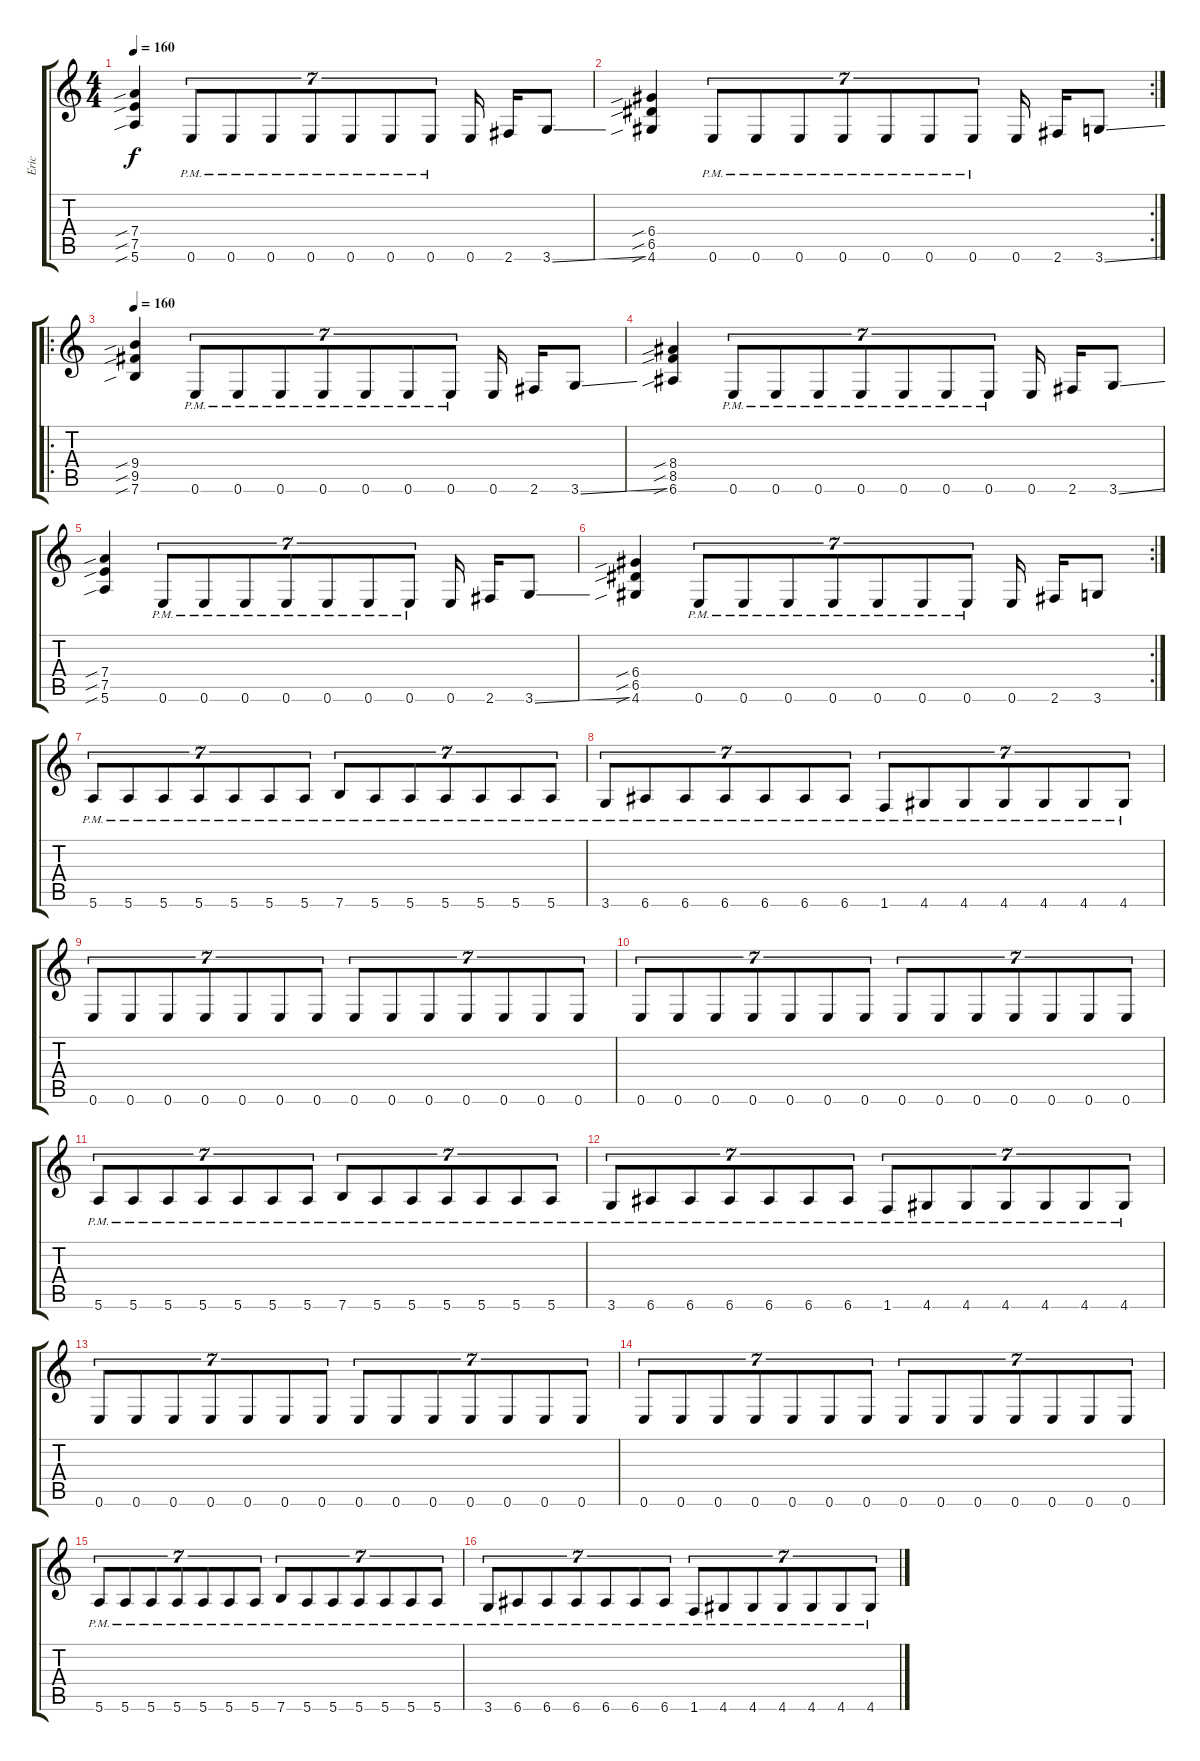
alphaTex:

\track ("Eric" "Eric") {instrument overdrivenguitar}
\staff {score tabs}
\tuning (E4 B3 G3 D3 A2 E2) {hide}
\ts (4 4)
\tempo 160
\clef g2
\ks c
(7.4{sib} 7.5{sib} 5.6{sib}).4{dy f} 0.6{pm}.8{tu (7 4)} 0.6{pm}.8{tu (7 4)} 0.6{pm}.8{tu (7 4)} 0.6{pm}.8{tu (7 4)} 0.6{pm}.8{tu (7 4)} 0.6{pm}.8{tu (7 4)} 0.6{pm}.8{tu (7 4)} 0.6.16 2.6.16 3.6{ss}.8 |
\rc 2
(6.4{sib} 6.5{sib} 4.6{sib}).4 0.6{pm}.8{tu (7 4)} 0.6{pm}.8{tu (7 4)} 0.6{pm}.8{tu (7 4)} 0.6{pm}.8{tu (7 4)} 0.6{pm}.8{tu (7 4)} 0.6{pm}.8{tu (7 4)} 0.6{pm}.8{tu (7 4)} 0.6.16 2.6.16 3.6{ss}.8 |
\ro
\tempo 160
(9.4{sib} 9.5{sib} 7.6{sib}).4 0.6{pm}.8{tu (7 4)} 0.6{pm}.8{tu (7 4)} 0.6{pm}.8{tu (7 4)} 0.6{pm}.8{tu (7 4)} 0.6{pm}.8{tu (7 4)} 0.6{pm}.8{tu (7 4)} 0.6{pm}.8{tu (7 4)} 0.6.16 2.6.16 3.6{ss}.8 |
(8.4{sib} 8.5{sib} 6.6{sib}).4 0.6{pm}.8{tu (7 4)} 0.6{pm}.8{tu (7 4)} 0.6{pm}.8{tu (7 4)} 0.6{pm}.8{tu (7 4)} 0.6{pm}.8{tu (7 4)} 0.6{pm}.8{tu (7 4)} 0.6{pm}.8{tu (7 4)} 0.6.16 2.6.16 3.6{ss}.8 |
(7.4{sib} 7.5{sib} 5.6{sib}).4 0.6{pm}.8{tu (7 4)} 0.6{pm}.8{tu (7 4)} 0.6{pm}.8{tu (7 4)} 0.6{pm}.8{tu (7 4)} 0.6{pm}.8{tu (7 4)} 0.6{pm}.8{tu (7 4)} 0.6{pm}.8{tu (7 4)} 0.6.16 2.6.16 3.6{ss}.8 |
\rc 2
(6.4{sib} 6.5{sib} 4.6{sib}).4 0.6{pm}.8{tu (7 4)} 0.6{pm}.8{tu (7 4)} 0.6{pm}.8{tu (7 4)} 0.6{pm}.8{tu (7 4)} 0.6{pm}.8{tu (7 4)} 0.6{pm}.8{tu (7 4)} 0.6{pm}.8{tu (7 4)} 0.6.16 2.6.16 3.6.8 |
5.6{pm}.8{tu (7 4)} 5.6{pm}.8{tu (7 4)} 5.6{pm}.8{tu (7 4)} 5.6{pm}.8{tu (7 4)} 5.6{pm}.8{tu (7 4)} 5.6{pm}.8{tu (7 4)} 5.6{pm}.8{tu (7 4)} 7.6{pm}.8{tu (7 4)} 5.6{pm}.8{tu (7 4)} 5.6{pm}.8{tu (7 4)} 5.6{pm}.8{tu (7 4)} 5.6{pm}.8{tu (7 4)} 5.6{pm}.8{tu (7 4)} 5.6{pm}.8{tu (7 4)} |
3.6{pm}.8{tu (7 4)} 6.6{pm}.8{tu (7 4)} 6.6{pm}.8{tu (7 4)} 6.6{pm}.8{tu (7 4)} 6.6{pm}.8{tu (7 4)} 6.6{pm}.8{tu (7 4)} 6.6{pm}.8{tu (7 4)} 1.6{pm}.8{tu (7 4)} 4.6{pm}.8{tu (7 4)} 4.6{pm}.8{tu (7 4)} 4.6{pm}.8{tu (7 4)} 4.6{pm}.8{tu (7 4)} 4.6{pm}.8{tu (7 4)} 4.6{pm}.8{tu (7 4)} |
0.6.8{tu (7 4)} 0.6.8{tu (7 4)} 0.6.8{tu (7 4)} 0.6.8{tu (7 4)} 0.6.8{tu (7 4)} 0.6.8{tu (7 4)} 0.6.8{tu (7 4)} 0.6.8{tu (7 4)} 0.6.8{tu (7 4)} 0.6.8{tu (7 4)} 0.6.8{tu (7 4)} 0.6.8{tu (7 4)} 0.6.8{tu (7 4)} 0.6.8{tu (7 4)} |
0.6.8{tu (7 4)} 0.6.8{tu (7 4)} 0.6.8{tu (7 4)} 0.6.8{tu (7 4)} 0.6.8{tu (7 4)} 0.6.8{tu (7 4)} 0.6.8{tu (7 4)} 0.6.8{tu (7 4)} 0.6.8{tu (7 4)} 0.6.8{tu (7 4)} 0.6.8{tu (7 4)} 0.6.8{tu (7 4)} 0.6.8{tu (7 4)} 0.6.8{tu (7 4)} |
5.6{pm}.8{tu (7 4)} 5.6{pm}.8{tu (7 4)} 5.6{pm}.8{tu (7 4)} 5.6{pm}.8{tu (7 4)} 5.6{pm}.8{tu (7 4)} 5.6{pm}.8{tu (7 4)} 5.6{pm}.8{tu (7 4)} 7.6{pm}.8{tu (7 4)} 5.6{pm}.8{tu (7 4)} 5.6{pm}.8{tu (7 4)} 5.6{pm}.8{tu (7 4)} 5.6{pm}.8{tu (7 4)} 5.6{pm}.8{tu (7 4)} 5.6{pm}.8{tu (7 4)} |
3.6{pm}.8{tu (7 4)} 6.6{pm}.8{tu (7 4)} 6.6{pm}.8{tu (7 4)} 6.6{pm}.8{tu (7 4)} 6.6{pm}.8{tu (7 4)} 6.6{pm}.8{tu (7 4)} 6.6{pm}.8{tu (7 4)} 1.6{pm}.8{tu (7 4)} 4.6{pm}.8{tu (7 4)} 4.6{pm}.8{tu (7 4)} 4.6{pm}.8{tu (7 4)} 4.6{pm}.8{tu (7 4)} 4.6{pm}.8{tu (7 4)} 4.6{pm}.8{tu (7 4)} |
0.6.8{tu (7 4)} 0.6.8{tu (7 4)} 0.6.8{tu (7 4)} 0.6.8{tu (7 4)} 0.6.8{tu (7 4)} 0.6.8{tu (7 4)} 0.6.8{tu (7 4)} 0.6.8{tu (7 4)} 0.6.8{tu (7 4)} 0.6.8{tu (7 4)} 0.6.8{tu (7 4)} 0.6.8{tu (7 4)} 0.6.8{tu (7 4)} 0.6.8{tu (7 4)} |
0.6.8{tu (7 4)} 0.6.8{tu (7 4)} 0.6.8{tu (7 4)} 0.6.8{tu (7 4)} 0.6.8{tu (7 4)} 0.6.8{tu (7 4)} 0.6.8{tu (7 4)} 0.6.8{tu (7 4)} 0.6.8{tu (7 4)} 0.6.8{tu (7 4)} 0.6.8{tu (7 4)} 0.6.8{tu (7 4)} 0.6.8{tu (7 4)} 0.6.8{tu (7 4)} |
5.6{pm}.8{tu (7 4)} 5.6{pm}.8{tu (7 4)} 5.6{pm}.8{tu (7 4)} 5.6{pm}.8{tu (7 4)} 5.6{pm}.8{tu (7 4)} 5.6{pm}.8{tu (7 4)} 5.6{pm}.8{tu (7 4)} 7.6{pm}.8{tu (7 4)} 5.6{pm}.8{tu (7 4)} 5.6{pm}.8{tu (7 4)} 5.6{pm}.8{tu (7 4)} 5.6{pm}.8{tu (7 4)} 5.6{pm}.8{tu (7 4)} 5.6{pm}.8{tu (7 4)} |
3.6{pm}.8{tu (7 4)} 6.6{pm}.8{tu (7 4)} 6.6{pm}.8{tu (7 4)} 6.6{pm}.8{tu (7 4)} 6.6{pm}.8{tu (7 4)} 6.6{pm}.8{tu (7 4)} 6.6{pm}.8{tu (7 4)} 1.6{pm}.8{tu (7 4)} 4.6{pm}.8{tu (7 4)} 4.6{pm}.8{tu (7 4)} 4.6{pm}.8{tu (7 4)} 4.6{pm}.8{tu (7 4)} 4.6{pm}.8{tu (7 4)} 4.6{pm}.8{tu (7 4)}
